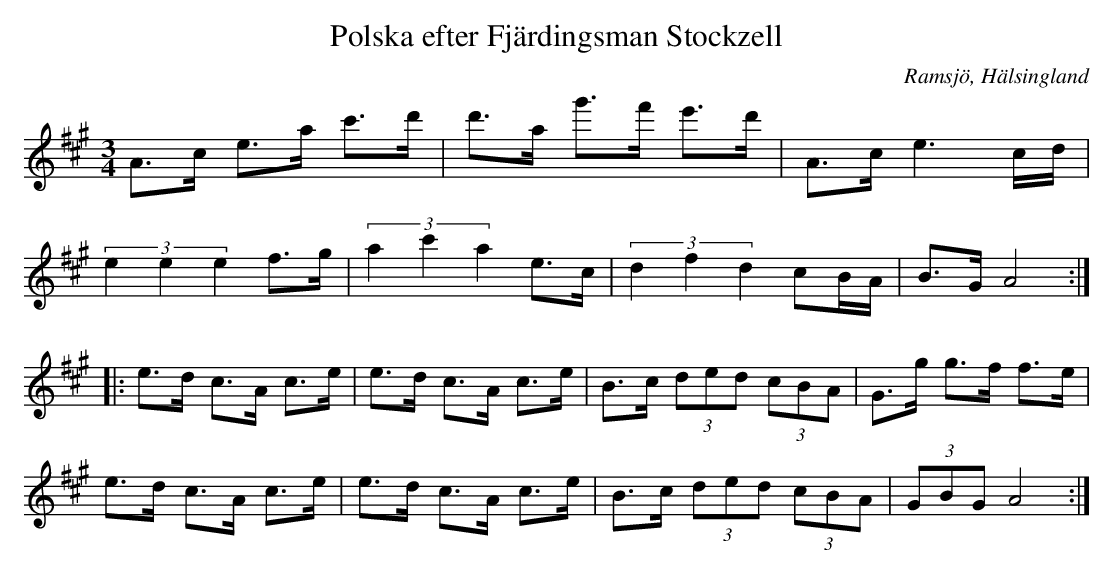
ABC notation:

X:1
T:Polska efter Fjärdingsman Stockzell
O: Ramsjö, Hälsingland
M:3/4
L:1/8
K:A
A>c e>a c'>d'|d'>a g'>f' e'>d'| A>c e3 c/d/ |
(3e2 e2 e2 f>g | (3a2 c'2 a2 e>c | (3d2 f2 d2 cB/A/ | B>G A4 :|
|: e>d c>A c>e | e>d c>A c>e | B>c (3ded (3cBA | G>g g>f f>e |
e>d c>A c>e | e>d c>A c>e | B>c (3ded (3cBA | (3GBG A4 :|]
